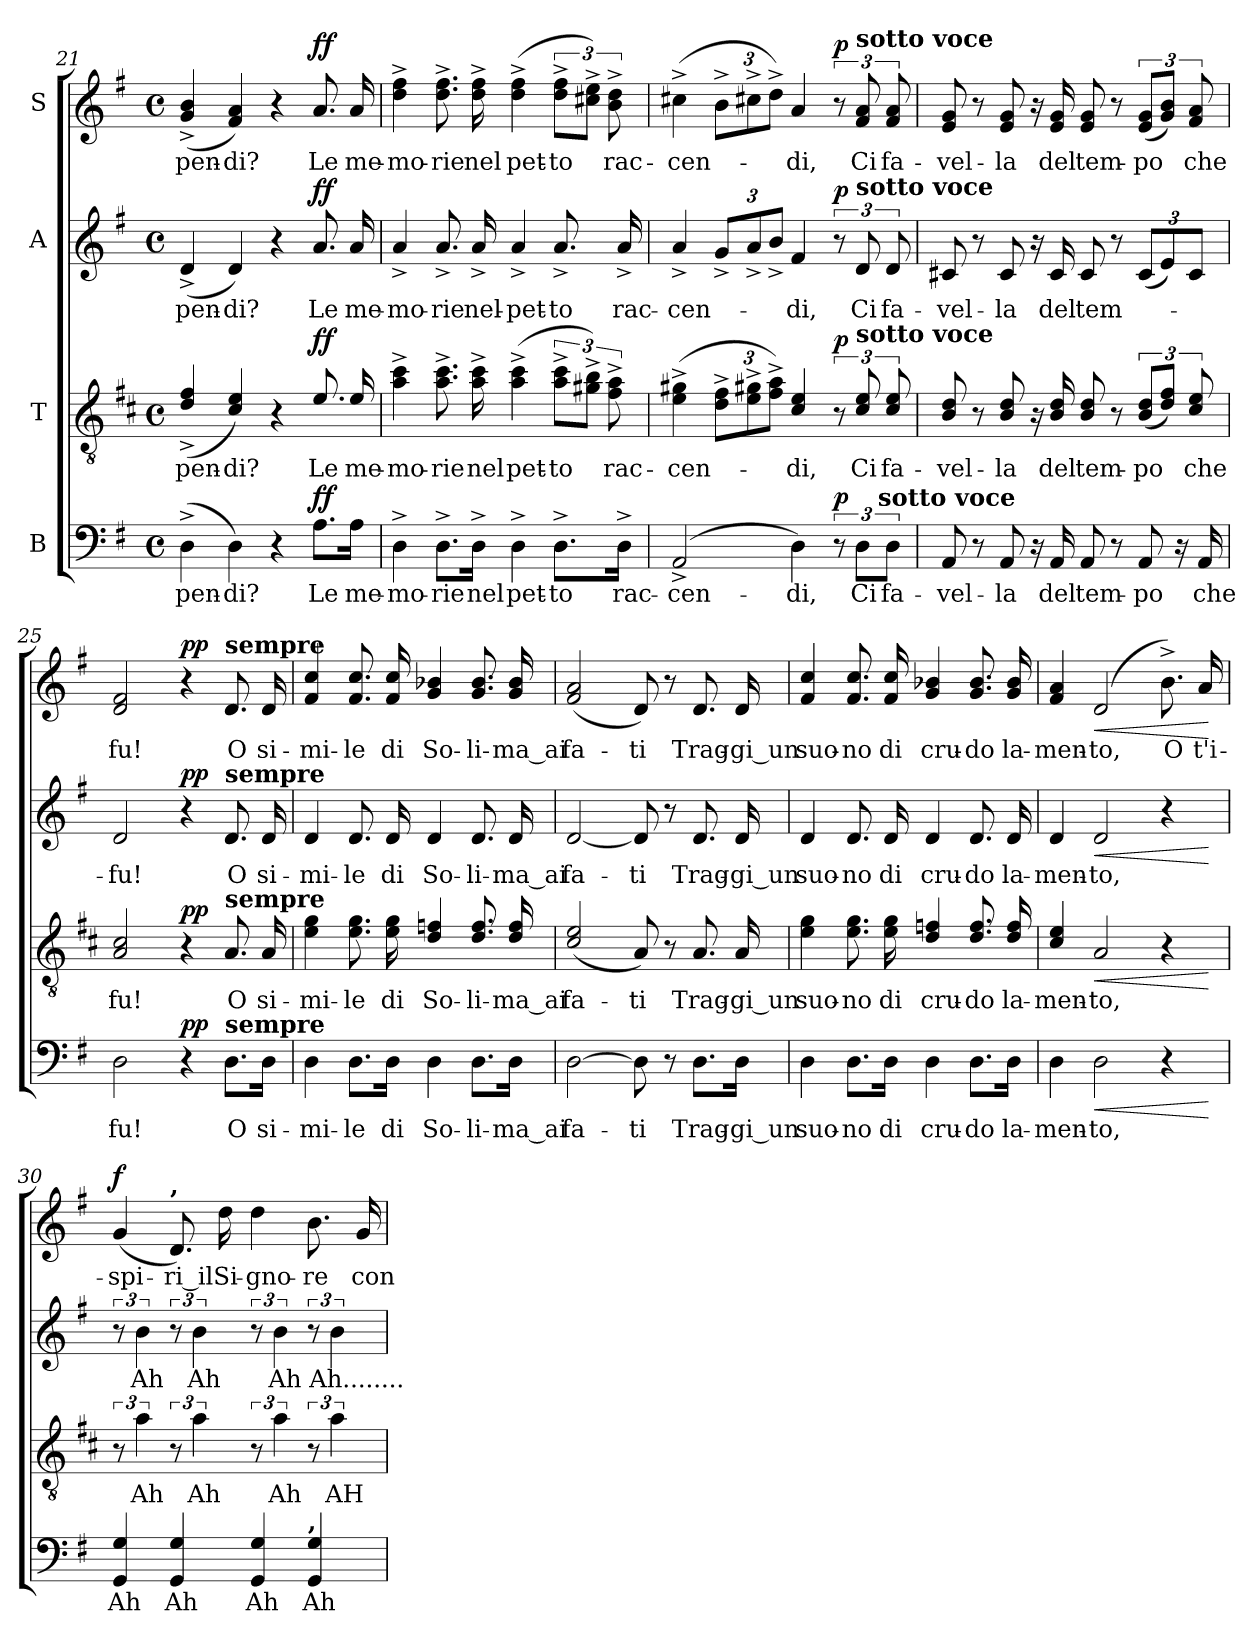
**kern	**text	**dynam	**kern	**text	**dynam	**kern	**text	**dynam	**kern	**text	**dynam
*part4	*part4	*part4	*part3	*part3	*part3	*part2	*part2	*part2	*part1	*part1	*part1
*staff4	*staff4	*staff4	*staff3	*staff3	*staff3	*staff2	*staff2	*staff2	*staff1	*staff1	*staff1
*I"B	*	*	*I"T	*	*	*I"A	*	*	*I"S	*	*
*clefF4	*	*	*clefGv2	*	*	*clefG2	*	*	*clefG2	*	*
*	*	*	*ITrd4c7	*	*	*	*	*	*	*	*
*k[f#]	*	*	*k[f#]	*	*	*k[f#]	*	*	*k[f#]	*	*
*M4/4	*	*	*M4/4	*	*	*M4/4	*	*	*M4/4	*	*
*met(c)	*	*	*met(c)	*	*	*met(c)	*	*	*met(c)	*	*
=21	=21	=21	=21	=21	=21	=21	=21	=21	=21	=21	=21
(4D^\	pen-	.	(4G/^ 4B/^	pen-	.	(4d^/	pen-	.	(4g/^ 4b/^	pen-	.
4D\)	-di?	.	4F#/ 4A/)	-di?	.	4d/)	-di?	.	4f#/ 4a/)	-di?	.
4r	.	.	4r	.	.	4r	.	.	4r	.	.
!	!	!LO:DY:a	!	!	!LO:DY:a	!	!	!LO:DY:a	!	!	!LO:DY:a
8.A\L	Le	ff	8.A/	Le	ff	8.a/	Le	ff	8.a/	Le	ff
16A\Jk	me-	.	16A/	me-	.	16a/	me-	.	16a/	me-	.
!!LO:LB:g=z
=22	=22	=22	=22	=22	=22	=22	=22	=22	=22	=22	=22
4D^\	-mo-	.	4d\^ 4f#\^	-mo-	.	4a^/	-mo-	.	4dd\^ 4ff#\^	-mo-	.
8.D^\L	-rie	.	8.d\^ 8.f#\^	-rie	.	8.a^/	-rie	.	8.dd\^ 8.ff#\^	-rie	.
16D^\Jk	nel	.	16d\^ 16f#\^	nel	.	16a^/	nel-	.	16dd\^ 16ff#\^	nel	.
4D^\	pet-	.	(4d\^ 4f#\^	pet-	.	4a^/	pet-	.	(4dd\^ 4ff#\^	pet-	.
8.D^\L	-to	.	12d\^ 12f#\^L	-to	.	8.a^/	-to	.	12dd\^ 12ff#\^L	-to	.
.	.	.	12c#X\^ 12e\^J)	.	.	.	.	.	12cc#X\^ 12ee\^J)	.	.
.	.	.	12B\^ 12d\^	rac-	.	.	.	.	12b\^ 12dd\^	rac-	.
16D^\Jk	rac-	.	.	.	.	16a^/	rac-	.	.	.	.
=23	=23	=23	=23	=23	=23	=23	=23	=23	=23	=23	=23
(2AA^/	-cen-	.	(4A\^ 4c#X\^	-cen-	.	4a^/	-cen-	.	(4cc#X^\	-cen-	.
*	*	*	*Xbrackettup	*	*	*Xbrackettup	*	*	*Xbrackettup	*	*
.	.	.	12G\^ 12B\^L	.	.	12g^/L	.	.	12b^\L	.	.
.	.	.	12A\^ 12c#X\^	.	.	12a^/	.	.	12cc#X^\	.	.
.	.	.	12B\^ 12d\^J)	.	.	12b^/J	.	.	12dd^\J)	.	.
4D\)	-di,	.	4F#/ 4A/	-di,	.	4f#/	-di,	.	4a/	-di,	.
*	*	*	*brackettup	*	*	*brackettup	*	*	*brackettup	*	*
!	!	!LO:DY:a	!	!	!LO:DY:a	!	!	!LO:DY:a	!	!	!LO:DY:a
12r	.	p	12r	.	p	12r	.	p	12r	.	p
!	!	!	!	!	!	!	!	!	!LO:TX:a:B:t=sotto voce	!	!
!	!	!	!	!	!	!LO:TX:a:B:t=sotto voce	!	!	!	!	!
!	!	!	!LO:TX:a:B:t=sotto voce	!	!	!	!	!	!	!	!
12D\L	Ci	.	12F#/ 12A/	Ci	.	12d/	Ci	.	12f#/ 12a/	Ci	.
!LO:TX:a:B:t=sotto voce	!	!	!	!	!	!	!	!	!	!	!
12D\J	fa-	.	12F#/ 12A/	fa-	.	12d/	fa-	.	12f#/ 12a/	fa-	.
=24	=24	=24	=24	=24	=24	=24	=24	=24	=24	=24	=24
8AA/	-vel-	.	8E/ 8G/	-vel-	.	8c#X/	-vel-	.	8e/ 8g/	-vel-	.
8r	.	.	8r	.	.	8r	.	.	8r	.	.
8AA/	-la	.	8E/ 8G/	-la	.	8c#/	-la	.	8e/ 8g/	-la	.
16r	.	.	16r	.	.	16r	.	.	16r	.	.
16AA/	del	.	16E/ 16G/	del	.	16c#/	del	.	16e/ 16g/	del	.
8AA/	tem-	.	8E/ 8G/	tem-	.	8c#/	tem-	.	8e/ 8g/	tem-	.
8r	.	.	8r	.	.	8r	.	.	8r	.	.
*	*	*	*	*	*	*Xbrackettup	*	*	*	*	*
8AA/	-po	.	(12E/ 12G/L	-po	.	(12c#/L	.	.	(12e/ 12g/L	-po	.
.	.	.	12G/ 12B/J)	.	.	12e/)	.	.	12g/ 12b/J)	.	.
16r	.	.	.	.	.	.	.	.	.	.	.
.	.	.	12F#/ 12A/	che	.	12c#/J	.	.	12f#/ 12a/	che	.
16AA/	che	.	.	.	.	.	.	.	.	.	.
!!LO:LB:g=z
=25	=25	=25	=25	=25	=25	=25	=25	=25	=25	=25	=25
2D\	fu!	.	2D/ 2F#/	fu!	.	2d/	fu!	.	2d/ 2f#/	fu!	.
!	!	!LO:DY:a	!	!	!LO:DY:a	!	!	!LO:DY:a	!	!	!LO:DY:a
4r	.	pp	4r	.	pp	4r	.	pp	4r	.	pp
!	!	!	!	!	!	!	!	!	!LO:TX:a:B:t=sempre	!	!
!	!	!	!	!	!	!LO:TX:a:B:t=sempre	!	!	!	!	!
!	!	!	!LO:TX:a:B:t=sempre	!	!	!	!	!	!	!	!
!LO:TX:a:B:t=sempre	!	!	!	!	!	!	!	!	!	!	!
8.D\L	O	.	8.D/	O	.	8.d/	O	.	8.d/	O	.
16D\Jk	si-	.	16D/	si-	.	16d/	si-	.	16d/	si-	.
=26	=26	=26	=26	=26	=26	=26	=26	=26	=26	=26	=26
4D\	-mi-	.	4A\ 4c\	-mi-	.	4d/	-mi-	.	4f#/ 4cc/	-mi-	.
8.D\L	-le	.	8.A\ 8.c\	-le	.	8.d/	-le	.	8.f#/ 8.cc/	-le	.
16D\Jk	di	.	16A\ 16c\	di	.	16d/	di	.	16f#/ 16cc/	di	.
4D\	So-	.	4G/ 4B-X/	So-	.	4d/	So-	.	4g/ 4b-X/	So-	.
8.D\L	-li-	.	8.G/ 8.B-/	-li-	.	8.d/	-li-	.	8.g/ 8.b-/	-li-	.
16D\Jk	-ma_ai	.	16G/ 16B-/	-ma_ai	.	16d/	-ma_ai	.	16g/ 16b-/	-ma_ai	.
=27	=27	=27	=27	=27	=27	=27	=27	=27	=27	=27	=27
[2D\	fa-	.	(2F#/ 2A/	fa-	.	[2d/	fa-	.	(2f#/ 2a/	fa-	.
8D\]	-ti	.	8D/)	-ti	.	8d/]	-ti	.	8d/)	-ti	.
8r	.	.	8r	.	.	8r	.	.	8r	.	.
8.D\L	Trag-	.	8.D/	Trag-	.	8.d/	Trag-	.	8.d/	Trag-	.
16D\Jk	-gi_un	.	16D/	-gi_un	.	16d/	-gi_un	.	16d/	-gi_un	.
=28	=28	=28	=28	=28	=28	=28	=28	=28	=28	=28	=28
4D\	suo-	.	4A\ 4c\	suo-	.	4d/	suo-	.	4f#/ 4cc/	suo-	.
8.D\L	-no	.	8.A\ 8.c\	-no	.	8.d/	-no	.	8.f#/ 8.cc/	-no	.
16D\Jk	di	.	16A\ 16c\	di	.	16d/	di	.	16f#/ 16cc/	di	.
4D\	cru-	.	4G/ 4B-X/	cru-	.	4d/	cru-	.	4g/ 4b-X/	cru-	.
8.D\L	-do	.	8.G/ 8.B-/	-do	.	8.d/	-do	.	8.g/ 8.b-/	-do	.
16D\Jk	la-	.	16G/ 16B-/	la-	.	16d/	la-	.	16g/ 16b-/	la-	.
!!LO:PB:g=z
=29	=29	=29	=29	=29	=29	=29	=29	=29	=29	=29	=29
4D\	-men-	.	4F#/ 4A/	-men-	.	4d/	-men-	.	4f#/ 4a/	-men-	.
!	!	!LO:HP:b	!	!	!LO:HP:b	!	!	!LO:HP:b	!	!	!LO:HP:b
2D\	-to,	<	2D/	-to,	<	2d/	-to,	<	(2d/	-to,	<
4r	.	.	4r	.	.	4r	.	.	8.b^\)	O	.
.	.	.	.	.	.	.	.	.	16a/	t'i-	.
.	.	[	.	.	[	.	.	[	.	.	[
=30	=30	=30	=30	=30	=30	=30	=30	=30	=30	=30	=30
*	*	*	*	*	*	*brackettup	*	*	*	*	*
!	!	!	!	!	!	!	!	!	!	!	!LO:DY:a
4GG/ 4G/	Ah	.	12r	.	.	12r	.	.	(4g/	-spi-	f
.	.	.	6d\	Ah	.	6b\	Ah	.	.	.	.
!	!	!	!	!	!	!	!	!	!LO:TX:a:B:t=,	!	!
4GG/ 4G/	Ah	.	12r	.	.	12r	.	.	8.d/)	-ri_il	.
.	.	.	6d\	Ah	.	6b\	Ah	.	.	.	.
.	.	.	.	.	.	.	.	.	16dd\	Si-	.
4GG/ 4G/	Ah	.	12r	.	.	12r	.	.	4dd\	-gno-	.
.	.	.	6d\	Ah	.	6b\	Ah	.	.	.	.
!LO:TX:a:B:t=,	!	!	!	!	!	!	!	!	!	!	!
4GG/ 4G/	Ah	.	12r	.	.	12r	.	.	8.b\	-re	.
.	.	.	6d\	AH	.	6b\	Ah........	.	.	.	.
.	.	.	.	.	.	.	.	.	16g/	con-	.
=	=	=	=	=	=	=	=	=	=	=	=
*-	*-	*-	*-	*-	*-	*-	*-	*-	*-	*-	*-
